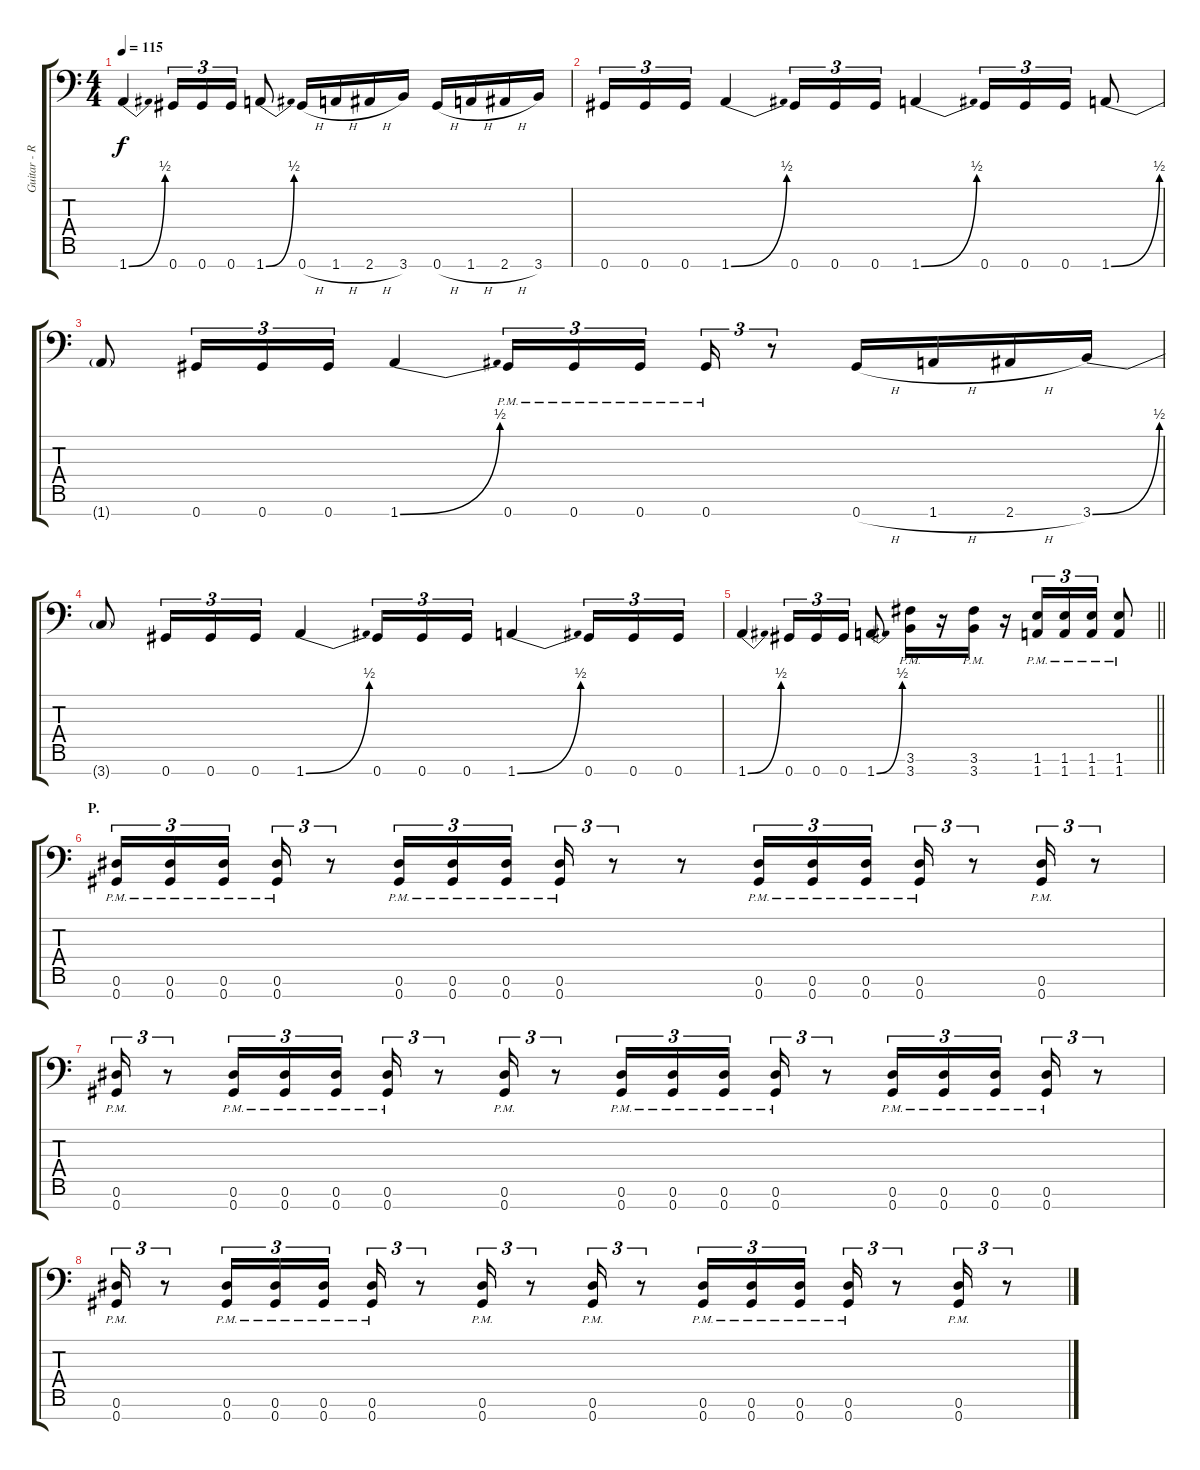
\track ("Guitar - Right" "Guitar - R") {instrument distortionguitar}
\staff {score tabs}
\tuning (Eb4 Bb3 F3 Db3 Ab2 Eb2 Ab1) {hide}
\ts (4 4)
\tempo 115
\clef f4
\ks c
1.7{be (bend 0 0 60 2)}.4{dy f} 0.7.16{tu (3 2)} 0.7.16{tu (3 2)} 0.7.16{tu (3 2)} 1.7{be (bend 0 0 60 2)}.8 0.7{h}.16 1.7{h}.16 2.7{h}.16 3.7.16 0.7{h}.16 1.7{h}.16 2.7{h}.16 3.7.16 |
0.7.16{tu (3 2)} 0.7.16{tu (3 2)} 0.7.16{tu (3 2)} 1.7{be (bend 0 0 60 2)}.4 0.7.16{tu (3 2)} 0.7.16{tu (3 2)} 0.7.16{tu (3 2)} 1.7{be (bend 0 0 60 2)}.4 0.7.16{tu (3 2)} 0.7.16{tu (3 2)} 0.7.16{tu (3 2)} 1.7{be (bend 0 0 60 2)}.8 |
1.7{t}.8 0.7.16{tu (3 2)} 0.7.16{tu (3 2)} 0.7.16{tu (3 2)} 1.7{be (bend 0 0 60 2)}.4 0.7{pm}.16{tu (3 2)} 0.7{pm}.16{tu (3 2)} 0.7{pm}.16{tu (3 2) beam splitsecondary} 0.7{pm}.16{tu (3 2)} r.8{tu (3 2)} 0.7{h}.16 1.7{h}.16 2.7{h}.16 3.7{be (bend 0 0 60 2)}.16 |
3.7{t}.8 0.7.16{tu (3 2)} 0.7.16{tu (3 2)} 0.7.16{tu (3 2)} 1.7{be (bend 0 0 60 2)}.4 0.7.16{tu (3 2)} 0.7.16{tu (3 2)} 0.7.16{tu (3 2)} 1.7{be (bend 0 0 60 2)}.4 0.7.16{tu (3 2)} 0.7.16{tu (3 2)} 0.7.16{tu (3 2)} |
\barLineRight lightlight
1.7{be (bend 0 0 60 2)}.4 0.7.16{tu (3 2)} 0.7.16{tu (3 2)} 0.7.16{tu (3 2)} 1.7{be (bend 0 0 60 2)}.8 (3.6{pm} 3.7{pm}).16 r.16 (3.6{pm} 3.7{pm}).16 r.16 (1.6{pm} 1.7{pm}).16{tu (3 2)} (1.6{pm} 1.7{pm}).16{tu (3 2)} (1.6{pm} 1.7{pm}).16{tu (3 2)} (1.6{pm} 1.7{pm}).8 |
\section ("" "P.")
(0.6{pm} 0.7{pm}).16{tu (3 2)} (0.6{pm} 0.7{pm}).16{tu (3 2)} (0.6{pm} 0.7{pm}).16{tu (3 2) beam splitsecondary} (0.6{pm} 0.7{pm}).16{tu (3 2)} r.8{tu (3 2)} (0.6{pm} 0.7{pm}).16{tu (3 2)} (0.6{pm} 0.7{pm}).16{tu (3 2)} (0.6{pm} 0.7{pm}).16{tu (3 2) beam splitsecondary} (0.6{pm} 0.7{pm}).16{tu (3 2)} r.8{tu (3 2)} r.8 (0.6{pm} 0.7{pm}).16{tu (3 2)} (0.6{pm} 0.7{pm}).16{tu (3 2)} (0.6{pm} 0.7{pm}).16{tu (3 2)} (0.6{pm} 0.7{pm}).16{tu (3 2)} r.8{tu (3 2)} (0.6{pm} 0.7{pm}).16{tu (3 2)} r.8{tu (3 2)} |
(0.6{pm} 0.7{pm}).16{tu (3 2)} r.8{tu (3 2)} (0.6{pm} 0.7{pm}).16{tu (3 2)} (0.6{pm} 0.7{pm}).16{tu (3 2)} (0.6{pm} 0.7{pm}).16{tu (3 2)} (0.6{pm} 0.7{pm}).16{tu (3 2)} r.8{tu (3 2)} (0.6{pm} 0.7{pm}).16{tu (3 2)} r.8{tu (3 2)} (0.6{pm} 0.7{pm}).16{tu (3 2)} (0.6{pm} 0.7{pm}).16{tu (3 2)} (0.6{pm} 0.7{pm}).16{tu (3 2) beam splitsecondary} (0.6{pm} 0.7{pm}).16{tu (3 2)} r.8{tu (3 2)} (0.6{pm} 0.7{pm}).16{tu (3 2)} (0.6{pm} 0.7{pm}).16{tu (3 2)} (0.6{pm} 0.7{pm}).16{tu (3 2) beam splitsecondary} (0.6{pm} 0.7{pm}).16{tu (3 2)} r.8{tu (3 2)} |
(0.6{pm} 0.7{pm}).16{tu (3 2)} r.8{tu (3 2)} (0.6{pm} 0.7{pm}).16{tu (3 2)} (0.6{pm} 0.7{pm}).16{tu (3 2)} (0.6{pm} 0.7{pm}).16{tu (3 2)} (0.6{pm} 0.7{pm}).16{tu (3 2)} r.8{tu (3 2)} (0.6{pm} 0.7{pm}).16{tu (3 2)} r.8{tu (3 2)} (0.6{pm} 0.7{pm}).16{tu (3 2)} r.8{tu (3 2)} (0.6{pm} 0.7{pm}).16{tu (3 2)} (0.6{pm} 0.7{pm}).16{tu (3 2)} (0.6{pm} 0.7{pm}).16{tu (3 2)} (0.6{pm} 0.7{pm}).16{tu (3 2)} r.8{tu (3 2)} (0.6{pm} 0.7{pm}).16{tu (3 2)} r.8{tu (3 2)}
